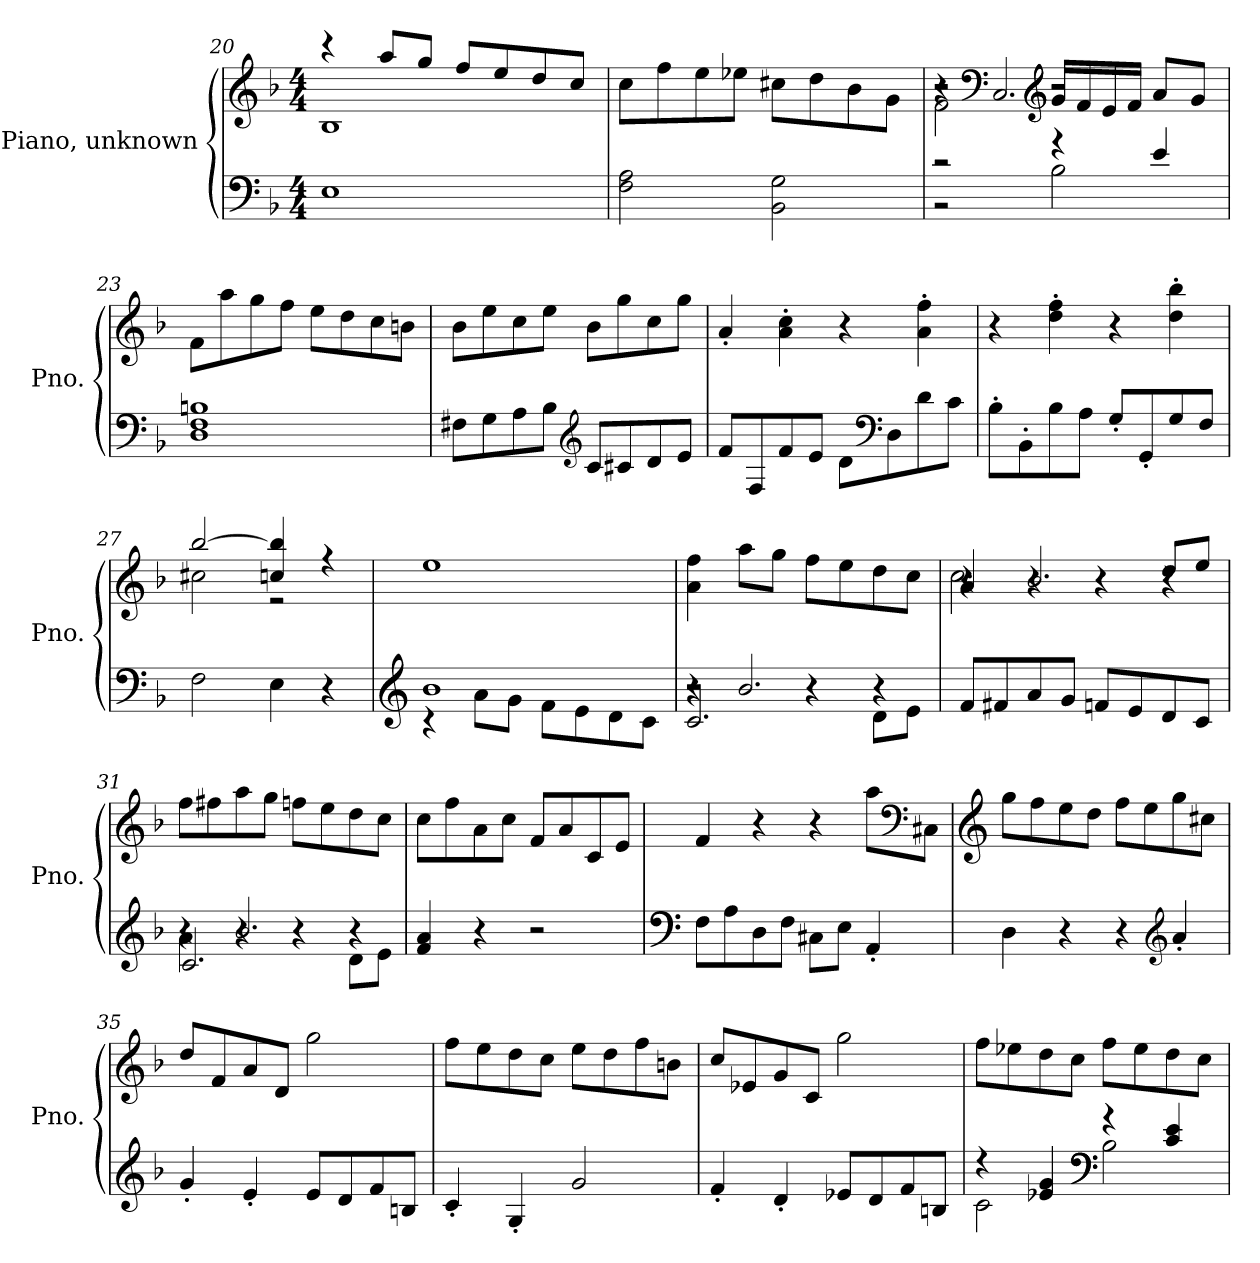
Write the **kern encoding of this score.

**kern	**kern
*part1	*part1
*staff2	*staff1
*I"Piano, unknown	*
*I'Pno.	*
*clefF4	*clefG2
*k[b-]	*k[b-]
*M4/4	*M4/4
=20	=20
*	*^
1E	4r	1B-
.	8aa/L	.
.	8gg/J	.
.	8ff/L	.
.	8ee/	.
.	8dd/	.
.	8cc/J	.
*	*v	*v
=21	=21
2F\ 2A\	8cc\L
.	8ff\
.	8ee\
.	8ee-X\J
2BB-\ 2G\	8cc#X\L
.	8dd\
.	8b-\
.	8g\J
!!LO:LB:g=z
=22	=22
*^	*^
*	*	*	*^
2r	2r	2r	2f\	4r
*	*	*clefF4	*	*
.	.	.	.	2.C/
*	*	*clefG2	*	*
4r	2B-\	16g/LL	2r	.
.	.	16f/	.	.
.	.	16e/	.	.
.	.	16f/JJ	.	.
4e/	.	8a/L	.	.
.	.	8g/J	.	.
*v	*v	*	*	*
*	*v	*v	*v
=23	=23
1D 1F 1Bn	8f\L
.	8aa\
.	8gg\
.	8ff\J
.	8ee\L
.	8dd\
.	8cc\
.	8bn\J
=24	=24
8F#X\L	8b-\L
8G\	8ee\
8A\	8cc\
8B-\J	8ee\J
*clefG2	*
8c/L	8b-\L
8c#X/	8gg\
8d/	8cc\
8e/J	8gg\J
=25	=25
8f/L	4a'/
8F/	.
8f/	4a\' 4cc\'
8e/J	.
8d\L	4r
*clefF4	*
8D\	.
8d\	4a\' 4ff\'
8c\J	.
!!LO:PB:g=z
=26	=26
8B-'\L	4r
8BB-'\	.
8B-\	4dd\' 4ff\'
8A\J	.
8G'/L	4r
8GG'/	.
8G/	4dd\' 4bb-\'
8F/J	.
=27	=27
*	*^
2F\	[2bb-/	2cc#X\
4E\	4ccn/ 4bb-/]	2r
4r	4r	.
*	*v	*v
=28	=28
*clefG2	*
*^	*
1b-	4r	1ee
.	8a\L	.
.	8g\J	.
.	8f\L	.
.	8e\	.
.	8d\	.
.	8c\J	.
=29	=29	=29
*	*^	*
4r	2r	2.c/	4a\ 4ff\
2.b-/	.	.	8aa\L
.	.	.	8gg\J
.	4r	.	8ff\L
.	.	.	8ee\
.	8d\L	4r	8dd\
.	8e\J	.	8cc\J
*v	*v	*v	*
=30	=30
*	*^
*	*	*^
8f/L	4a/	2.cc\	4r
8f#X/	.	.	.
8a/	4r	.	2.b-/
8g/J	.	.	.
8fn/L	4r	.	.
8e/	.	.	.
8d/	8dd/L	4r	.
8c/J	8ee/J	.	.
*	*v	*v	*v
!!LO:LB:g=z
=31	=31
*^	*
*	*^	*
4r	4a\	2.c/	8ff\L
.	.	.	8ff#X\
2.b-/	4r	.	8aa\
.	.	.	8gg\J
.	4r	.	8ffn\L
.	.	.	8ee\
.	8d\L	4r	8dd\
.	8e\J	.	8cc\J
*v	*v	*v	*
=32	=32
4f/ 4a/	8cc\L
.	8ff\
4r	8a\
.	8cc\J
2r	8f/L
.	8a/
.	8c/
.	8e/J
=33	=33
*clefF4	*
8F\L	4f/
8A\	.
8D\	4r
8F\J	.
8C#X\L	4r
8E\J	.
4AA'/	8aa\L
*	*clefF4
.	8C#X\J
=34	=34
*	*clefG2
4D\	8gg\L
.	8ff\
4r	8ee\
.	8dd\J
4r	8ff\L
.	8ee\
*clefG2	*
4a'/	8gg\
.	8cc#X\J
!!LO:LB:g=z
=35	=35
4g'/	8dd/L
.	8f/
4e'/	8a/
.	8d/J
8e/L	2gg\
8d/	.
8f/	.
8Bn/J	.
=36	=36
4c'/	8ff\L
.	8ee\
4G'/	8dd\
.	8cc\J
2g/	8ee\L
.	8dd\
.	8ff\
.	8bn\J
=37	=37
4f'/	8cc/L
.	8e-X/
4d'/	8g/
.	8c/J
8e-X/L	2gg\
8d/	.
8f/	.
8Bn/J	.
=38	=38
*^	*
4r	2c\	8ff\L
.	.	8ee-X\
4e-X/ 4g/	.	8dd\
.	.	8cc\J
*clefF4	*	*
4r	2B-\	8ff\L
.	.	8ee-\
4c/ 4e-/	.	8dd\
.	.	8cc\J
*v	*v	*
=	=
*-	*-
